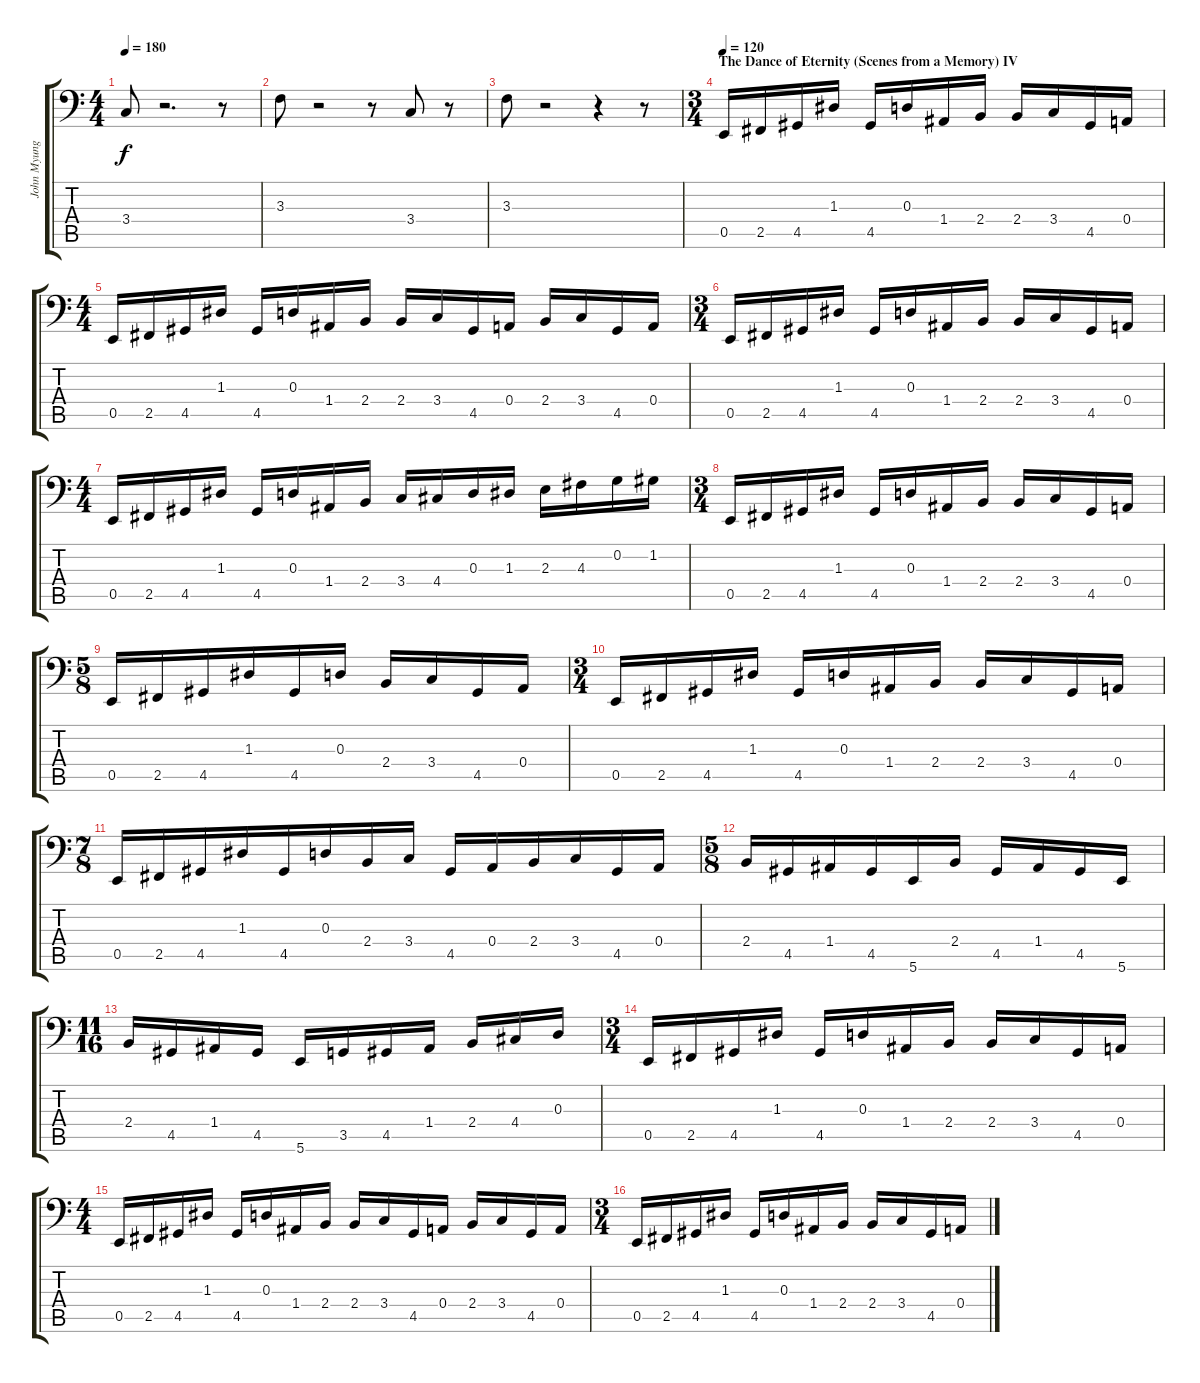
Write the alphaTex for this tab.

\track ("John Myung Bass" "John Myung") {instrument electricbasspick}
\staff {score tabs}
\tuning (C3 G2 D2 A1 E1 B0) {hide}
\ts (4 4)
\tempo 180
\clef f4
\ks c
3.4.8{dy f} r.2{d} r.8 |
3.3.8 r.2 r.8 3.4.8 r.8 |
3.3.8 r.2 r.4 r.8 |
\ts (3 4)
\section ("" "The Dance of Eternity (Scenes from a Memory) IV")
\tempo 120
0.5.16 2.5.16 4.5.16 1.3.16 4.5.16 0.3.16 1.4.16 2.4.16 2.4.16 3.4.16 4.5.16 0.4.16 |
\ts (4 4)
0.5.16 2.5.16 4.5.16 1.3.16 4.5.16 0.3.16 1.4.16 2.4.16 2.4.16 3.4.16 4.5.16 0.4.16 2.4.16 3.4.16 4.5.16 0.4.16 |
\ts (3 4)
0.5.16 2.5.16 4.5.16 1.3.16 4.5.16 0.3.16 1.4.16 2.4.16 2.4.16 3.4.16 4.5.16 0.4.16 |
\ts (4 4)
0.5.16 2.5.16 4.5.16 1.3.16 4.5.16 0.3.16 1.4.16 2.4.16 3.4.16 4.4.16 0.3.16 1.3.16 2.3.16 4.3.16 0.2.16 1.2.16 |
\ts (3 4)
0.5.16 2.5.16 4.5.16 1.3.16 4.5.16 0.3.16 1.4.16 2.4.16 2.4.16 3.4.16 4.5.16 0.4.16 |
\ts (5 8)
0.5.16 2.5.16 4.5.16 1.3.16 4.5.16 0.3.16 2.4.16 3.4.16 4.5.16 0.4.16 |
\ts (3 4)
0.5.16 2.5.16 4.5.16 1.3.16 4.5.16 0.3.16 1.4.16 2.4.16 2.4.16 3.4.16 4.5.16 0.4.16 |
\ts (7 8)
0.5.16 2.5.16 4.5.16 1.3.16 4.5.16 0.3.16 2.4.16 3.4.16 4.5.16 0.4.16 2.4.16 3.4.16 4.5.16 0.4.16 |
\ts (5 8)
2.4.16 4.5.16 1.4.16 4.5.16 5.6.16 2.4.16 4.5.16 1.4.16 4.5.16 5.6.16 |
\ts (11 16)
2.4.16 4.5.16 1.4.16 4.5.16 5.6.16 3.5.16 4.5.16 1.4.16 2.4.16 4.4.16 0.3.16 |
\ts (3 4)
0.5.16 2.5.16 4.5.16 1.3.16 4.5.16 0.3.16 1.4.16 2.4.16 2.4.16 3.4.16 4.5.16 0.4.16 |
\ts (4 4)
0.5.16 2.5.16 4.5.16 1.3.16 4.5.16 0.3.16 1.4.16 2.4.16 2.4.16 3.4.16 4.5.16 0.4.16 2.4.16 3.4.16 4.5.16 0.4.16 |
\ts (3 4)
0.5.16 2.5.16 4.5.16 1.3.16 4.5.16 0.3.16 1.4.16 2.4.16 2.4.16 3.4.16 4.5.16 0.4.16
